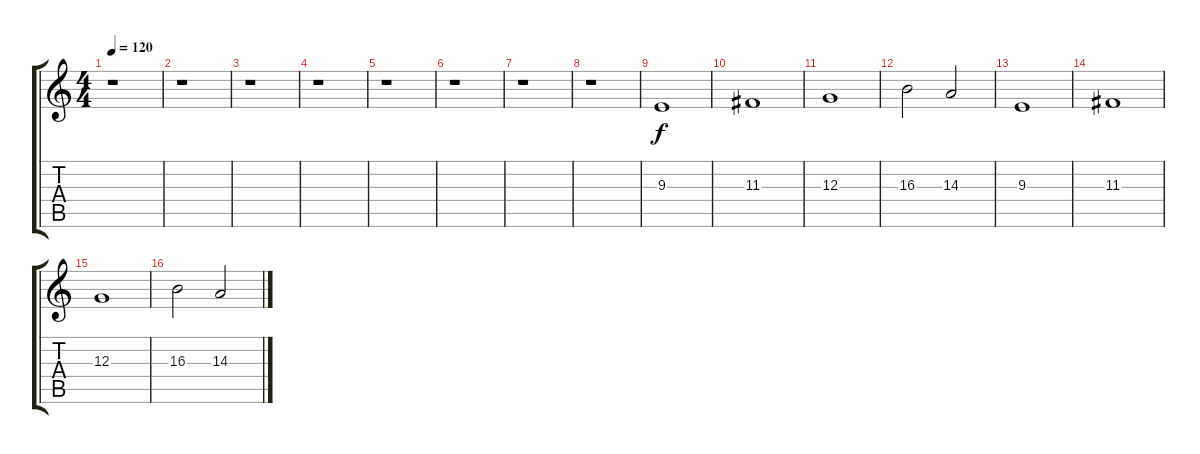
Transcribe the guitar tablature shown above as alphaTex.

\track "" {instrument choiraahs}
\staff {score tabs}
\tuning (E4 B3 G3 D3 A2 E2) {hide}
\ts (4 4)
\tempo 120
\clef g2
\ks c
r.1{dy f} |
r.1 |
r.1 |
r.1 |
r.1 |
r.1 |
r.1 |
r.1 |
9.3.1 |
11.3.1 |
12.3.1 |
16.3.2 14.3.2 |
9.3.1 |
11.3.1 |
12.3.1 |
16.3.2 14.3.2
